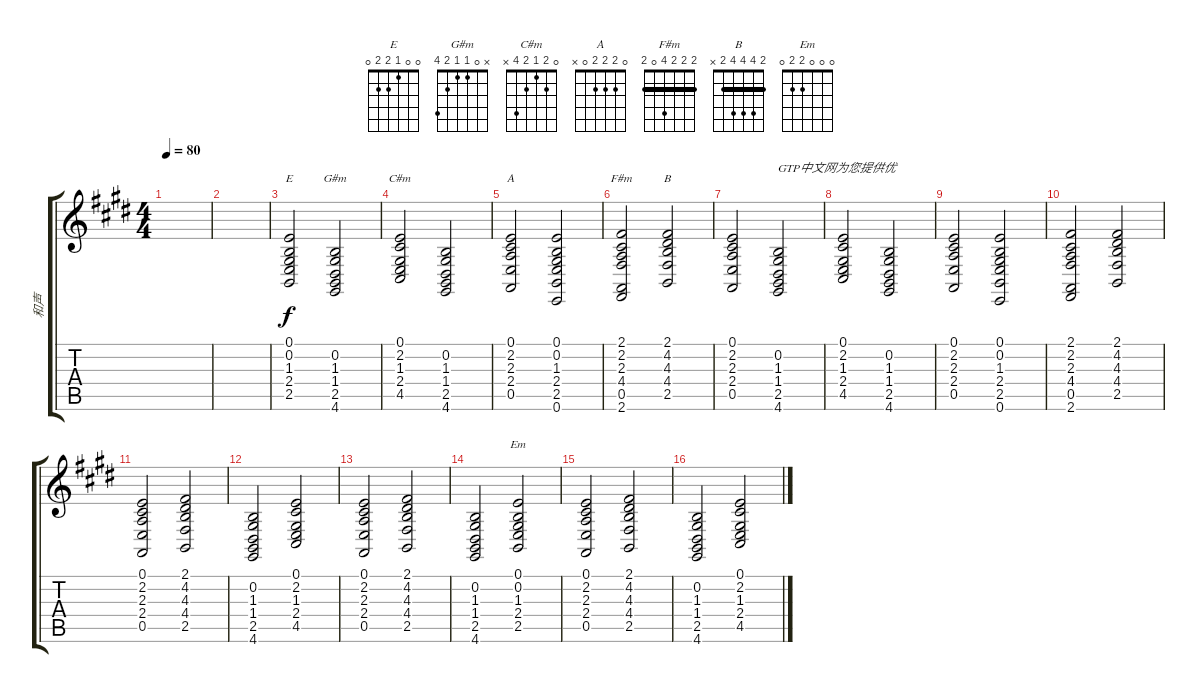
\track ("和声" "和声") {instrument stringensemble2}
\staff {score tabs}
\tuning (E4 B3 G3 D3 A2 E2) {hide}
\chord ("E" 0 0 1 2 2 0)
\chord ("G#m" x 0 1 1 2 4)
\chord ("C#m" 0 2 1 2 4 x)
\chord ("A" 0 2 2 2 0 x)
\chord ("F#m" 2 2 2 4 0 2) {barre 2}
\chord ("B" 2 4 4 4 2 x) {barre 2}
\chord ("Em" 0 0 0 2 2 0)
\ts (4 4)
\tempo 80
\clef g2
\ks c#minor
|
|
(0.1 0.2 1.3 2.4 2.5).2{ch "E"} (0.2 1.3 1.4 2.5 4.6).2{ch "G#m"} |
(0.1 2.2 1.3 2.4 4.5).2{ch "C#m"} (0.2 1.3 1.4 2.5 4.6).2 |
(0.1 2.2 2.3 2.4 0.5).2{ch "A"} (0.1 0.2 1.3 2.4 2.5 0.6).2 |
(2.1 2.2 2.3 4.4 0.5 2.6).2{ch "F#m"} (2.1 4.2 4.3 4.4 2.5).2{ch "B"} |
(0.1 2.2 2.3 2.4 0.5).2 (0.2 1.3 1.4 2.5 4.6).2{txt "GTP中文网为您提供优"} |
(0.1 2.2 1.3 2.4 4.5).2 (0.2 1.3 1.4 2.5 4.6).2 |
(0.1 2.2 2.3 2.4 0.5).2 (0.1 0.2 1.3 2.4 2.5 0.6).2 |
(2.1 2.2 2.3 4.4 0.5 2.6).2 (2.1 4.2 4.3 4.4 2.5).2 |
(0.1 2.2 2.3 2.4 0.5).2 (2.1 4.2 4.3 4.4 2.5).2 |
(0.2 1.3 1.4 2.5 4.6).2 (0.1 2.2 1.3 2.4 4.5).2 |
(0.1 2.2 2.3 2.4 0.5).2 (2.1 4.2 4.3 4.4 2.5).2 |
(0.2 1.3 1.4 2.5 4.6).2 (0.1 0.2 1.3 2.4 2.5).2{ch "Em"} |
(0.1 2.2 2.3 2.4 0.5).2 (2.1 4.2 4.3 4.4 2.5).2 |
(0.2 1.3 1.4 2.5 4.6).2 (0.1 2.2 1.3 2.4 4.5).2
